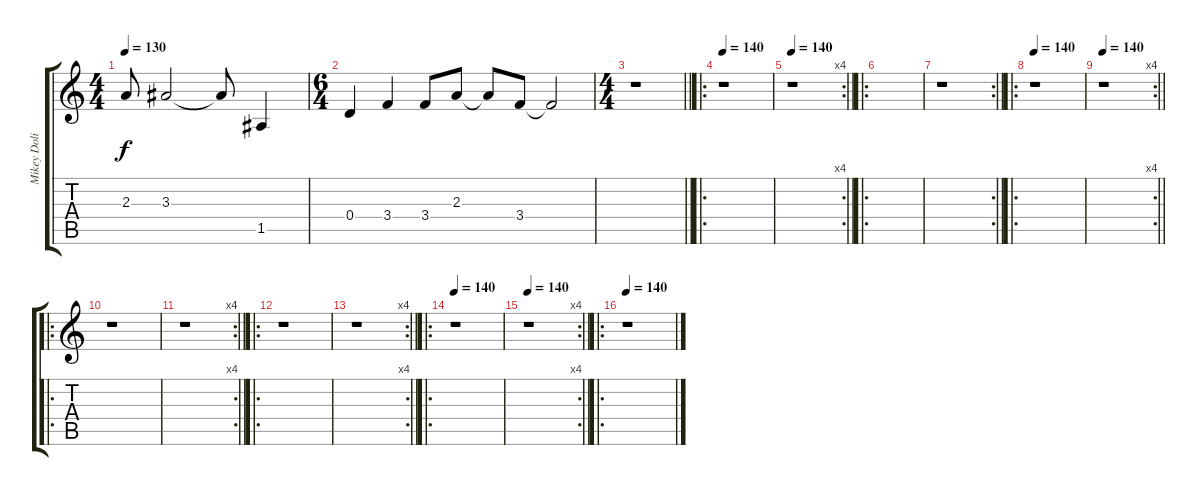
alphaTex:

\track ("Mikey Doling (clean)" "Mikey Doli") {instrument acousticguitarnylon}
\staff {score tabs}
\tuning (E4 B3 G3 D3 A2 D2) {hide}
\ts (4 4)
\tempo 130
\clef g2
\ks c
2.3{t}.8{dy f} 3.3.2 3.3{t}.8 1.5.4 |
\ts (6 4)
0.4.4 3.4.4 3.4.8 2.3.8 2.3{t}.8 3.4.8 3.4{t}.2 |
\ts (4 4)
\barLineRight lightlight
r.1 |
\ro
\section ("" "")
\tempo 140
r.1 |
\rc 4
\tempo 140
\barLineRight lightlight
r.1 |
\ro
\section ("" "")
|
\rc 2
\barLineRight lightlight
r.1 |
\ro
\section ("" "")
\tempo 140
r.1 |
\rc 4
\tempo 140
\barLineRight lightlight
r.1 |
\ro
\section ("" "")
r.1 |
\rc 4
\barLineRight lightlight
r.1 |
\ro
\section ("" "")
r.1 |
\rc 4
\barLineRight lightlight
r.1 |
\ro
\section ("" "")
\tempo 140
r.1 |
\rc 4
\tempo 140
\barLineRight lightlight
r.1 |
\ro
\section ("" "")
\tempo 140
r.1
